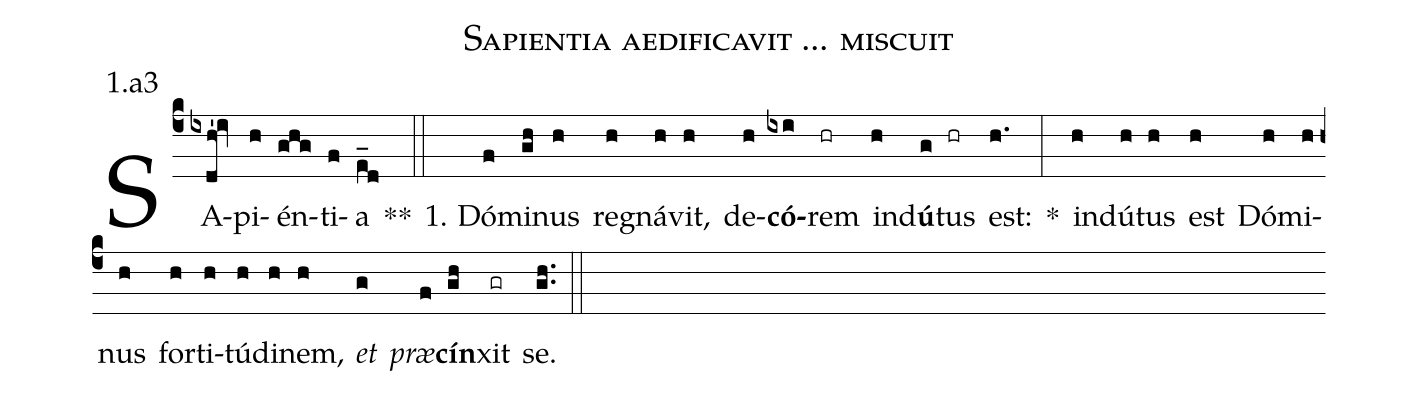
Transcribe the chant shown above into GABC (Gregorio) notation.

name:Sapientia aedificavit ... miscuit;
office-part:Antiphona;
mode:1;
annotation:1.a3;
%%
(c4) SA(ixdh'!iv)pi(h)én(ghg)ti(f)a(e_d) **(::)
1. Dó(f)mi(gh)nus(h) re(h)gná(h)vit,(h) de(h)<b>có</b>(ixi)rem(hr) ind(h)<b>ú</b>(g)tus(hr) est:(h.) *(:) ind(h)ú(h)tus(h) est(h) Dó(h)mi(h)nus(h) for(h)ti(h)tú(h)di(h)nem,(h) <i>et</i>(g) <i>præ</i>(f)<b>cín</b>(gh)xit(gr) se.(gh..) (::)
